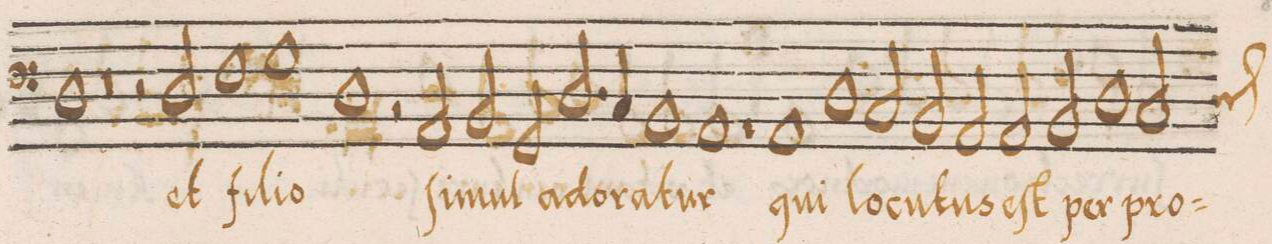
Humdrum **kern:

**kern	**text
*I"BASSVS	*
*clefF4	*
*k[]	*
*met(C|)	*
*M2/1	*
1D	.
0r	.
=139-	=139-
2r	.
2D/	et
=140-	=140-
1F	fi-
1G	-li-
=141-	=141-
1D	-o
2rBB	.
2AA/	ſi-
=142-	=142-
2BB/	-mul
2GG/	a-
2.D/	-do-
4C/	-ra-
=143-	=143-
1BB	-tur
1AA	.
=144-	=144-
1rBB	.
1AA	qui
=145-	=145-
1D	lo-
2C/	-cu-
2BB/	.
=146-	=146-
2AA/	-tus
2AA/	eſt
2BB/	per
1D\	.
=147-	=147-
*custos:D	*
2C/	pro-
*lig	*
*-	*-
